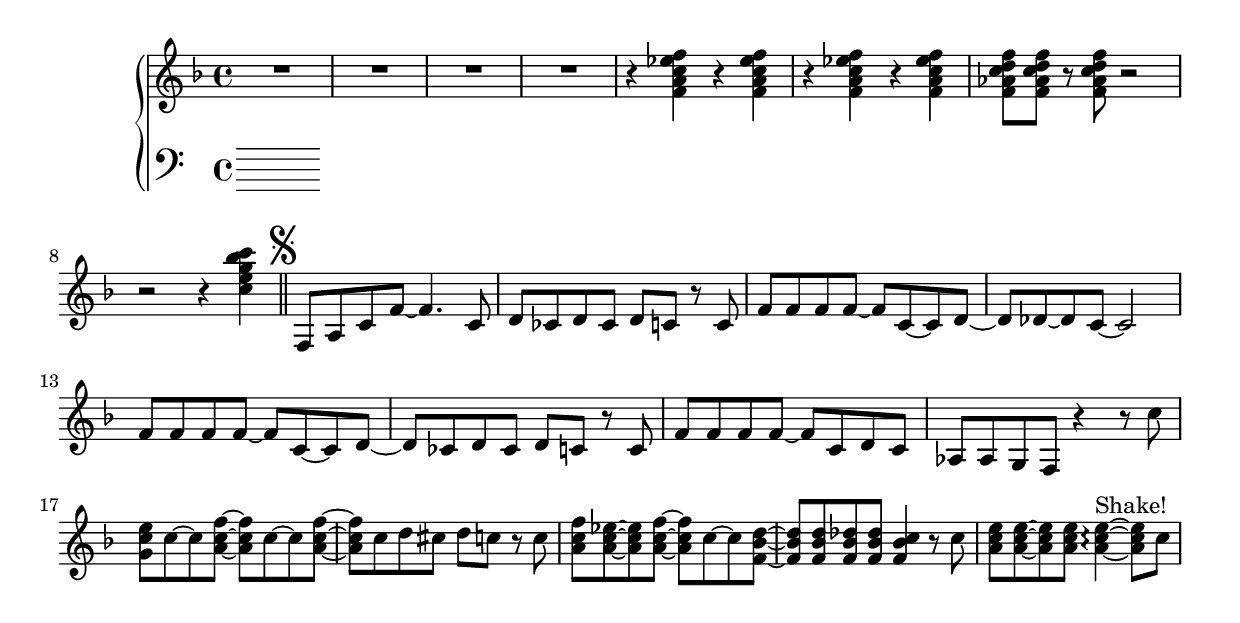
				% Government Man
\version "2.18.2"

\score {
  \relative c' {
      \new PianoStaff = "piano" <<
      \new Staff = "upper" {
	
				% Intro vamp
	\clef treble
	\key f \major
	R1 R1 R1 R1 |
	\repeat unfold 4 {r4 <f a c ees f>}
	<f aes c d f>8 <f aes c d f> r <f aes c d f> r2 |
	r2 r4 <c' e g bes c> \bar "||"
	\mark \markup { \musicglyph #"scripts.segno" }
	f,,8 a c f~ f4. c8 | % Hey everyone! To-
	d8 ces d ces d c r c | % -day is kind of special. I've
	f8 f f f~ f c~ c d~ | % had all the fun a guy
	d des~ des c~ c2 |    % can have
	f8 f f f~ f c~ c d~ | % Time to say by to work
	d ces d ces d c r c | % as I have known it. For
	f8 f f f~ f c d c | % thirty-two years I've been a
	aes aes g f r4 r8 c'' | % government man. The
	<g c e>8 c~ c <a c f>~ <a c f> c~ c <a c f> ~ | % Dr. called, he said
	<a c f> c d cis d c r c | % I need vacation. My
	<a c f>8 <a c ees>~ <a c ees> <a c f>~ % friends all called
	<a c f> c~ c <f, bes d>~ | % they said
	<f bes d> <f bes d> <f bes des> <f bes des> % come play with
	<f bes c>4 r8 c' | % me. The
	<a c e>8 <a c e>~ <a c e> % fish are
	<a c e> <a c e>4~\arpeggio ^\markup{"Shake!"} <a c e>8 % calling
	c8 | % come

	
	}
      
      \new Staff = "lower" {
        \clef "bass"
	}
    >>
      
    }
  }